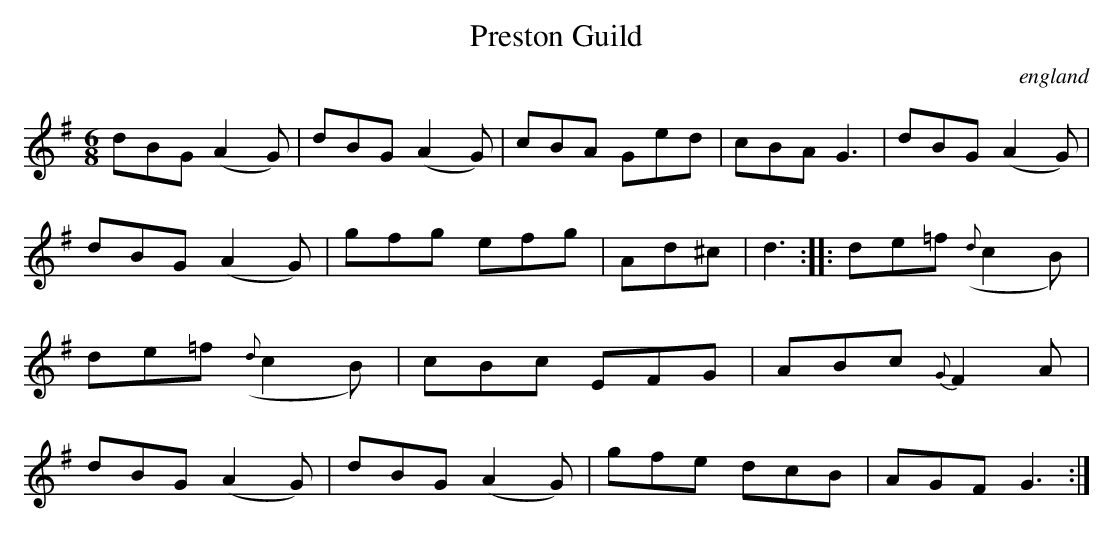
X:1
T:Preston Guild
O:england
M:6/8
K:G
dBG (A2G)| dBG (A2G)| cBA Ged| cBA G3|\
dBG (A2G)| dBG (A2G)| gfg efg| Ad^c| d3::\
de=f ({d}c2B)| de=f ({d}c2B)| cBc EFG| ABc {G}F2A|\
dBG (A2G)| dBG (A2G)| gfe dcB| AGF G3:|
